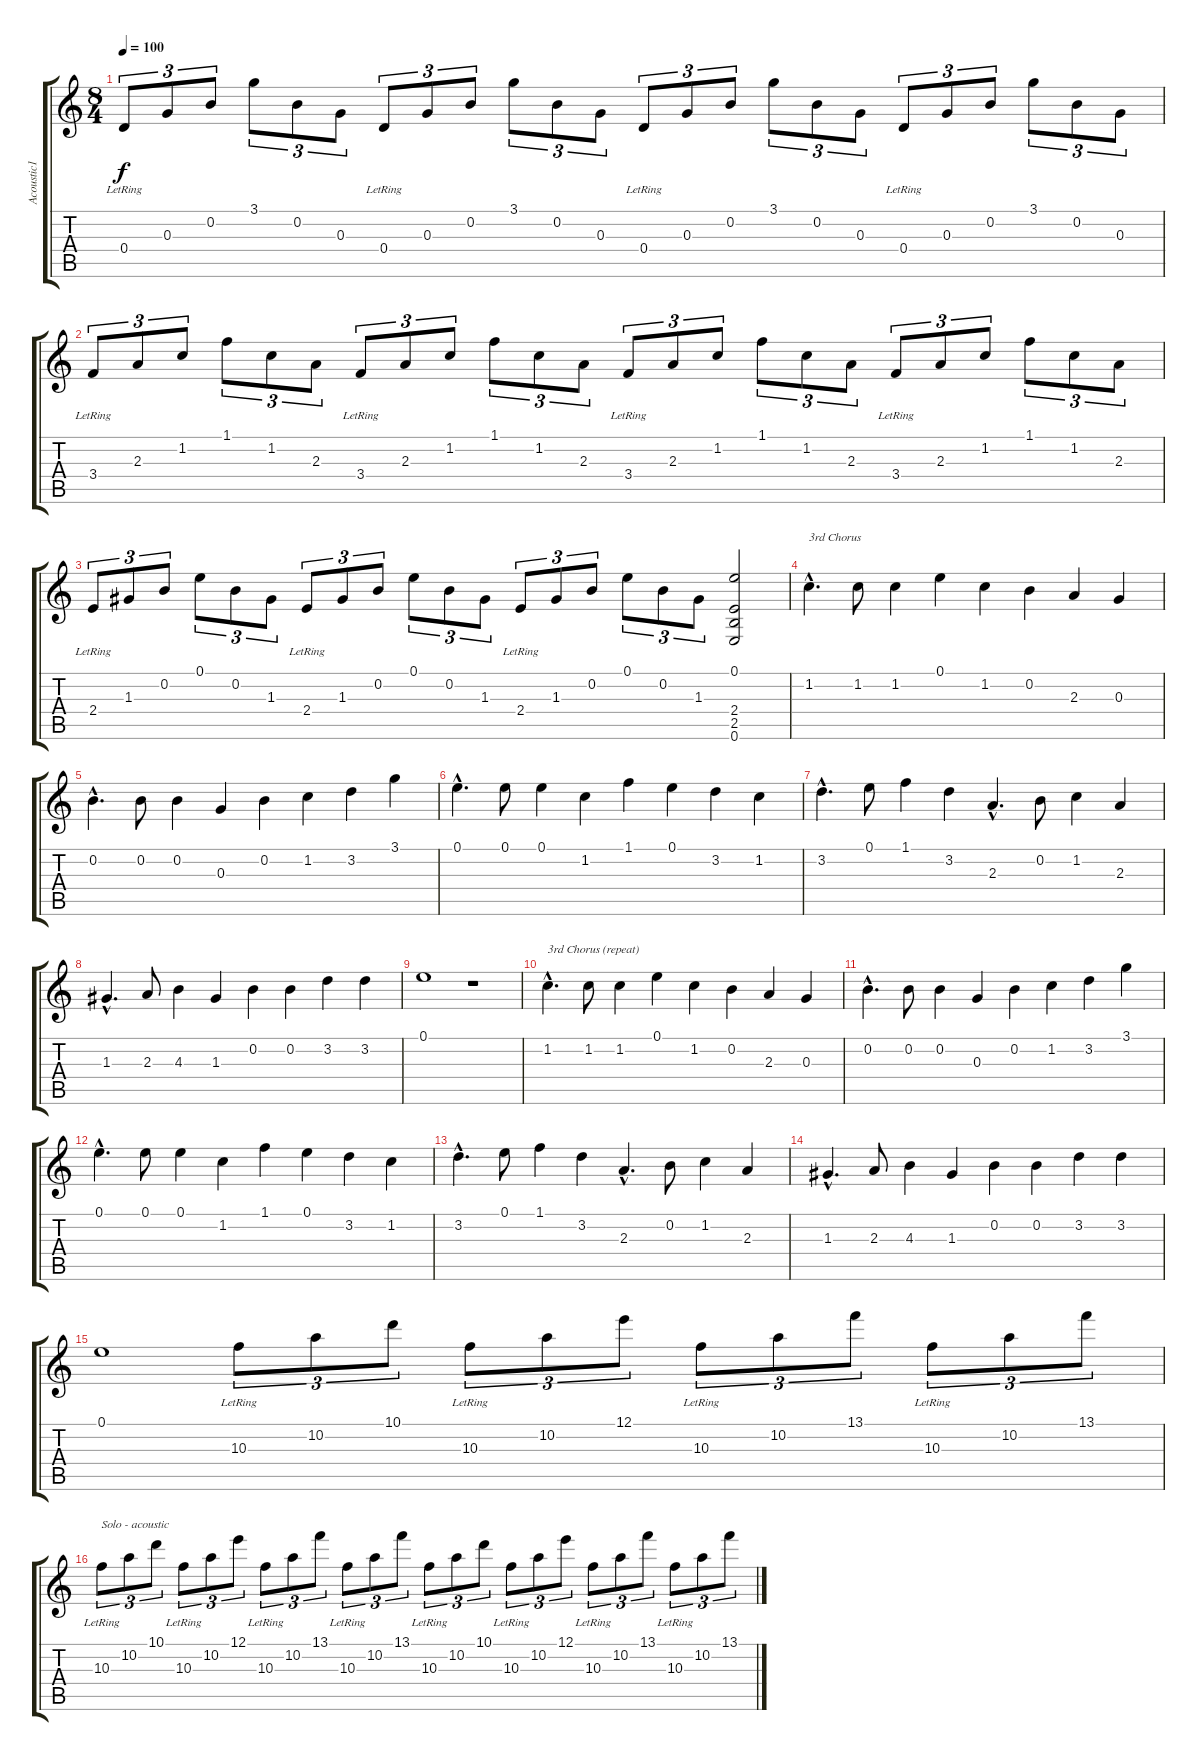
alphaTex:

\track ("Acoustic1" "Acoustic1") {instrument acousticguitarnylon}
\staff {score tabs}
\tuning (E4 B3 G3 D3 A2 E2) {hide}
\ts (8 4)
\tempo 100
\clef g2
\ks c
0.4{lr}.8{tu (3 2) dy f} 0.3.8{tu (3 2)} 0.2.8{tu (3 2)} 3.1.8{tu (3 2)} 0.2.8{tu (3 2)} 0.3.8{tu (3 2)} 0.4{lr}.8{tu (3 2)} 0.3.8{tu (3 2)} 0.2.8{tu (3 2)} 3.1.8{tu (3 2)} 0.2.8{tu (3 2)} 0.3.8{tu (3 2)} 0.4{lr}.8{tu (3 2)} 0.3.8{tu (3 2)} 0.2.8{tu (3 2)} 3.1.8{tu (3 2)} 0.2.8{tu (3 2)} 0.3.8{tu (3 2)} 0.4{lr}.8{tu (3 2)} 0.3.8{tu (3 2)} 0.2.8{tu (3 2)} 3.1.8{tu (3 2)} 0.2.8{tu (3 2)} 0.3.8{tu (3 2)} |
3.4{lr}.8{tu (3 2)} 2.3.8{tu (3 2)} 1.2.8{tu (3 2)} 1.1.8{tu (3 2)} 1.2.8{tu (3 2)} 2.3.8{tu (3 2)} 3.4{lr}.8{tu (3 2)} 2.3.8{tu (3 2)} 1.2.8{tu (3 2)} 1.1.8{tu (3 2)} 1.2.8{tu (3 2)} 2.3.8{tu (3 2)} 3.4{lr}.8{tu (3 2)} 2.3.8{tu (3 2)} 1.2.8{tu (3 2)} 1.1.8{tu (3 2)} 1.2.8{tu (3 2)} 2.3.8{tu (3 2)} 3.4{lr}.8{tu (3 2)} 2.3.8{tu (3 2)} 1.2.8{tu (3 2)} 1.1.8{tu (3 2)} 1.2.8{tu (3 2)} 2.3.8{tu (3 2)} |
2.4{lr}.8{tu (3 2)} 1.3.8{tu (3 2)} 0.2.8{tu (3 2)} 0.1.8{tu (3 2)} 0.2.8{tu (3 2)} 1.3.8{tu (3 2)} 2.4{lr}.8{tu (3 2)} 1.3.8{tu (3 2)} 0.2.8{tu (3 2)} 0.1.8{tu (3 2)} 0.2.8{tu (3 2)} 1.3.8{tu (3 2)} 2.4{lr}.8{tu (3 2)} 1.3.8{tu (3 2)} 0.2.8{tu (3 2)} 0.1.8{tu (3 2)} 0.2.8{tu (3 2)} 1.3.8{tu (3 2)} (0.1 2.4 2.5 0.6).2 |
1.2{hac}.4{d txt "3rd Chorus" volume 16 instrument distortionguitar} 1.2.8 1.2.4 0.1.4 1.2.4 0.2.4 2.3.4 0.3.4 |
0.2{hac}.4{d} 0.2.8 0.2.4 0.3.4 0.2.4 1.2.4 3.2.4 3.1.4 |
0.1{hac}.4{d} 0.1.8 0.1.4 1.2.4 1.1.4 0.1.4 3.2.4 1.2.4 |
3.2{hac}.4{d} 0.1.8 1.1.4 3.2.4 2.3{hac}.4{d} 0.2.8 1.2.4 2.3.4 |
1.3{hac}.4{d} 2.3.8 4.3.4 1.3.4 0.2.4 0.2.4 3.2.4 3.2.4 |
0.1.1 r.1 |
1.2{hac}.4{d txt "3rd Chorus (repeat)" volume 16 instrument distortionguitar} 1.2.8 1.2.4 0.1.4 1.2.4 0.2.4 2.3.4 0.3.4 |
0.2{hac}.4{d} 0.2.8 0.2.4 0.3.4 0.2.4 1.2.4 3.2.4 3.1.4 |
0.1{hac}.4{d} 0.1.8 0.1.4 1.2.4 1.1.4 0.1.4 3.2.4 1.2.4 |
3.2{hac}.4{d} 0.1.8 1.1.4 3.2.4 2.3{hac}.4{d} 0.2.8 1.2.4 2.3.4 |
1.3{hac}.4{d} 2.3.8 4.3.4 1.3.4 0.2.4 0.2.4 3.2.4 3.2.4 |
0.1.1{volume 0} 10.3{lr}.8{tu (3 2) volume 14 instrument acousticguitarsteel} 10.2.8{tu (3 2)} 10.1.8{tu (3 2)} 10.3{lr}.8{tu (3 2)} 10.2.8{tu (3 2)} 12.1.8{tu (3 2)} 10.3{lr}.8{tu (3 2)} 10.2.8{tu (3 2)} 13.1.8{tu (3 2)} 10.3{lr}.8{tu (3 2)} 10.2.8{tu (3 2)} 13.1.8{tu (3 2)} |
10.3{lr}.8{tu (3 2) txt "Solo - acoustic" volume 16 instrument acousticguitarsteel} 10.2.8{tu (3 2)} 10.1.8{tu (3 2)} 10.3{lr}.8{tu (3 2)} 10.2.8{tu (3 2)} 12.1.8{tu (3 2)} 10.3{lr}.8{tu (3 2)} 10.2.8{tu (3 2)} 13.1.8{tu (3 2)} 10.3{lr}.8{tu (3 2)} 10.2.8{tu (3 2)} 13.1.8{tu (3 2)} 10.3{lr}.8{tu (3 2)} 10.2.8{tu (3 2)} 10.1.8{tu (3 2)} 10.3{lr}.8{tu (3 2)} 10.2.8{tu (3 2)} 12.1.8{tu (3 2)} 10.3{lr}.8{tu (3 2)} 10.2.8{tu (3 2)} 13.1.8{tu (3 2)} 10.3{lr}.8{tu (3 2)} 10.2.8{tu (3 2)} 13.1.8{tu (3 2)}
